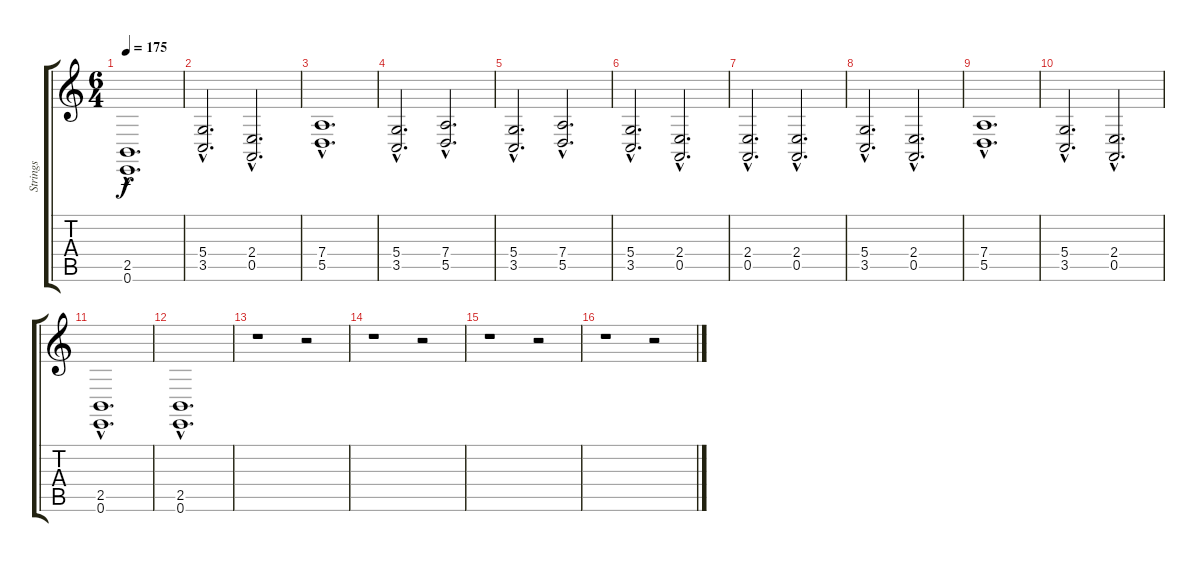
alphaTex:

\track ("Strings" "Strings") {instrument stringensemble1}
\staff {score tabs}
\tuning (E4 B3 G3 D3 A2 E2) {hide}
\ts (6 4)
\tempo 175
\clef g2
\ks c
(2.5{hac} 0.6{hac}).1{d dy f} |
(5.4{hac} 3.5{hac}).2{d} (2.4{hac} 0.5{hac}).2{d} |
(7.4{hac} 5.5{hac}).1{d} |
(5.4{hac} 3.5{hac}).2{d} (7.4{hac} 5.5{hac}).2{d} |
(5.4{hac} 3.5{hac}).2{d} (7.4{hac} 5.5{hac}).2{d} |
(5.4{hac} 3.5{hac}).2{d} (2.4{hac} 0.5{hac}).2{d} |
(2.4{hac} 0.5{hac}).2{d} (2.4{hac} 0.5{hac}).2{d} |
(5.4{hac} 3.5{hac}).2{d} (2.4{hac} 0.5{hac}).2{d} |
(7.4{hac} 5.5{hac}).1{d} |
(5.4{hac} 3.5{hac}).2{d} (2.4{hac} 0.5{hac}).2{d} |
(2.5{hac} 0.6{hac}).1{d} |
(2.5{hac} 0.6{hac}).1{d} |
r.1 r.2 |
r.1 r.2 |
r.1 r.2 |
r.1 r.2
